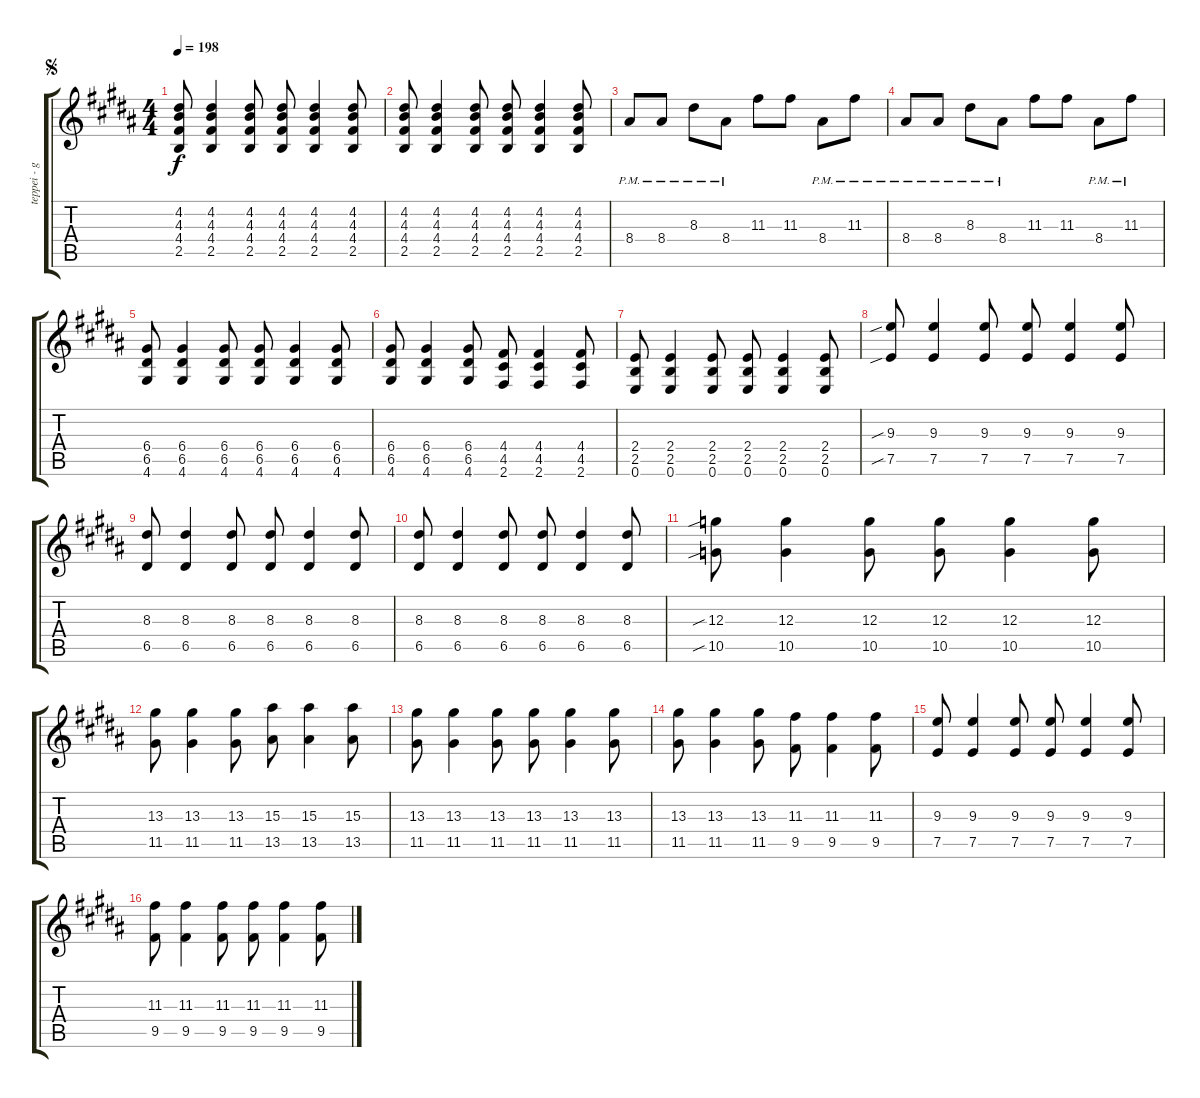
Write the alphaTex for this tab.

\track ("teppei - guitar" "teppei - g") {instrument distortionguitar}
\staff {score tabs}
\tuning (E4 B3 G3 D3 A2 E2) {hide}
\ts (4 4)
\jump segno
\tempo 198
\clef g2
\ks b
(4.2 4.3 4.4 2.5).8{dy f} (4.2 4.3 4.4 2.5).4 (4.2 4.3 4.4 2.5).8 (4.2 4.3 4.4 2.5).8 (4.2 4.3 4.4 2.5).4 (4.2 4.3 4.4 2.5).8 |
\ks g#minor
(4.2 4.3 4.4 2.5).8 (4.2 4.3 4.4 2.5).4 (4.2 4.3 4.4 2.5).8 (4.2 4.3 4.4 2.5).8 (4.2 4.3 4.4 2.5).4 (4.2 4.3 4.4 2.5).8 |
8.4{pm}.8 8.4{pm}.8 8.3{pm}.8 8.4{pm}.8 11.3.8 11.3.8 8.4{pm}.8 11.3{pm}.8 |
8.4{pm}.8 8.4{pm}.8 8.3{pm}.8 8.4{pm}.8 11.3.8 11.3.8 8.4{pm}.8 11.3{pm}.8 |
\ks b
(6.4 6.5 4.6).8 (6.4 6.5 4.6).4 (6.4 6.5 4.6).8 (6.4 6.5 4.6).8 (6.4 6.5 4.6).4 (6.4 6.5 4.6).8 |
\ks g#minor
(6.4 6.5 4.6).8 (6.4 6.5 4.6).4 (6.4 6.5 4.6).8 (4.4 4.5 2.6).8 (4.4 4.5 2.6).4 (4.4 4.5 2.6).8 |
(2.4 2.5 0.6).8 (2.4 2.5 0.6).4 (2.4 2.5 0.6).8 (2.4 2.5 0.6).8 (2.4 2.5 0.6).4 (2.4 2.5 0.6).8 |
(9.3{sib} 7.5{sib}).8 (9.3 7.5).4 (9.3 7.5).8 (9.3 7.5).8 (9.3 7.5).4 (9.3 7.5).8 |
\ks b
(8.3 6.5).8 (8.3 6.5).4 (8.3 6.5).8 (8.3 6.5).8 (8.3 6.5).4 (8.3 6.5).8 |
\ks g#minor
(8.3 6.5).8 (8.3 6.5).4 (8.3 6.5).8 (8.3 6.5).8 (8.3 6.5).4 (8.3 6.5).8 |
(12.3{sib} 10.5{sib}).8 (12.3 10.5).4 (12.3 10.5).8 (12.3 10.5).8 (12.3 10.5).4 (12.3 10.5).8 |
(13.3 11.5).8 (13.3 11.5).4 (13.3 11.5).8 (15.3 13.5).8 (15.3 13.5).4 (15.3 13.5).8 |
\ks b
(13.3 11.5).8 (13.3 11.5).4 (13.3 11.5).8 (13.3 11.5).8 (13.3 11.5).4 (13.3 11.5).8 |
\ks g#minor
(13.3 11.5).8 (13.3 11.5).4 (13.3 11.5).8 (11.3 9.5).8 (11.3 9.5).4 (11.3 9.5).8 |
(9.3 7.5).8 (9.3 7.5).4 (9.3 7.5).8 (9.3 7.5).8 (9.3 7.5).4 (9.3 7.5).8 |
(11.3 9.5).8 (11.3 9.5).4 (11.3 9.5).8 (11.3 9.5).8 (11.3 9.5).4 (11.3 9.5).8
